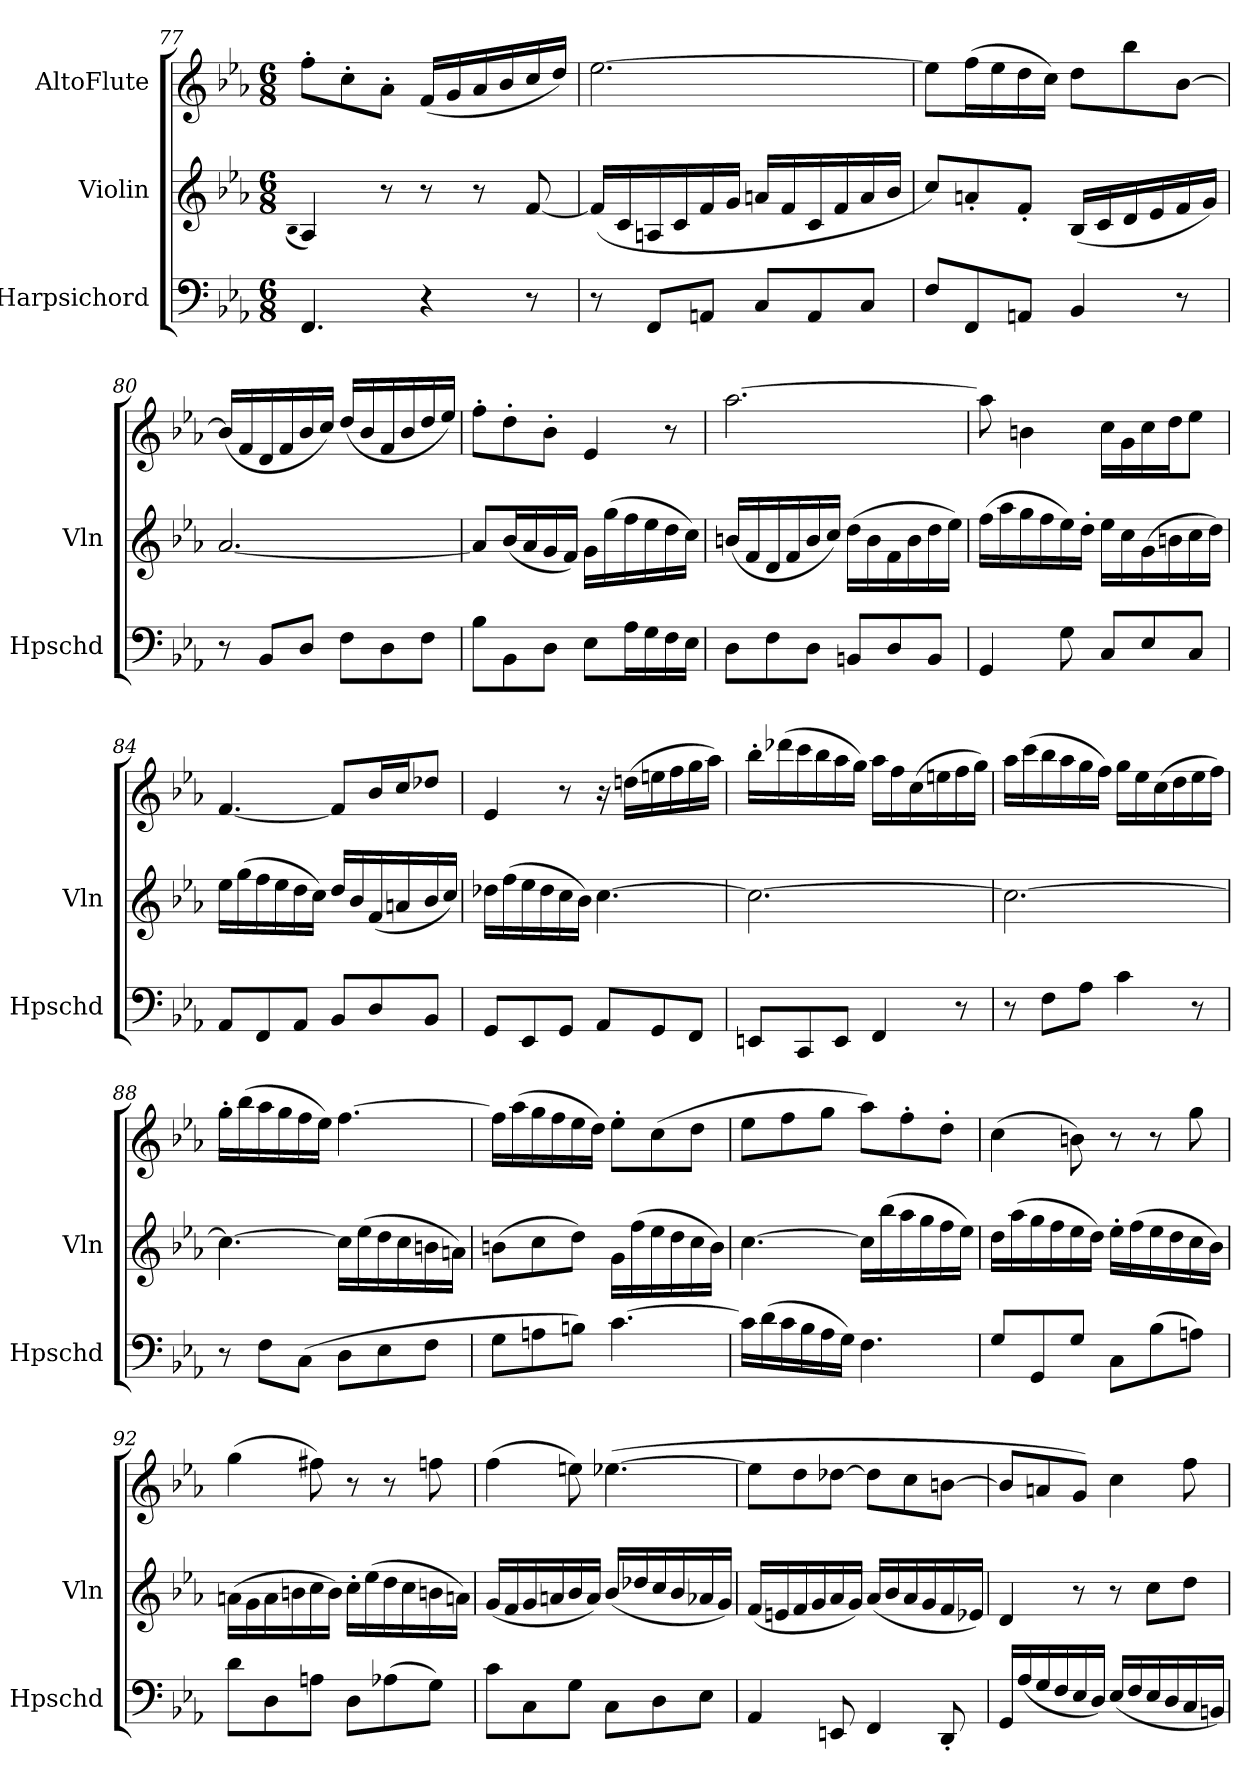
**kern	**kern	**kern
*part3	*part2	*part1
*staff3	*staff2	*staff1
*I"Harpsichord	*I"Violin	*I"AltoFlute
*I'Hpschd	*I'Vln	*
*clefF4	*clefG2	*clefG2
*k[b-e-a-]	*k[b-e-a-]	*k[b-e-a-]
*M6/8	*M6/8	*M6/8
=77	=77	=77
.	(qB-	.
4.FF/	4A-/)	8ff'\L
.	.	8cc'\
.	8r	8a-'\J
4r	8r	(16f/LL
.	.	16g/
.	8r	16a-/
.	.	16b-/
8r	[8f/	16cc/
.	.	16dd/JJ)
=78	=78	=78
8r	(16f/LL]	[2.ee-\
.	16c/	.
8FF/L	16An/	.
.	16c/	.
8AAn/J	16f/	.
.	16g/JJ	.
8C/L	16an/LL	.
.	16f/	.
8AA/	16c/	.
.	16f/	.
8C/J	16a/	.
.	16b-/JJ	.
=79	=79	=79
8F/L	8cc/L)	8ee-\L]
8FF/	8an'/	(16ff\L
.	.	16ee-\
8AAn/J	8f'/J	16dd\
.	.	16cc\JJ)
4BB-/	(16B-/LL	8dd\L
.	16c/	.
.	16d/	8bb-\
.	16e-/	.
8r	16f/	[8b-\J
.	16g/JJ)	.
=80	=80	=80
8r	[2.a-/	(16b-/LL]
.	.	16f/
8BB-/L	.	16d/
.	.	16f/
8D/J	.	16b-/
.	.	16cc/JJ)
8F\L	.	(16dd/LL
.	.	16b-/
8D\	.	16f/
.	.	16b-/
8F\J	.	16dd/
.	.	16ee-/JJ)
=81	=81	=81
8B-\L	8a-/L]	8ff'\L
8BB-\	(16b-/L	8dd'\
.	16a-/	.
8D\J	16g/	8b-'\J
.	16f/JJ)	.
8E-\L	16g\LL	4e-/
.	(16gg\	.
16A-\L	16ff\	.
16G\	16ee-\	.
16F\	16dd\	8r
16E-\JJ	16cc\JJ)	.
=82	=82	=82
8D\L	(16bn/LL	[2.aa-\
.	16f/	.
8F\	16d/	.
.	16f/	.
8D\J	16b/	.
.	16cc/JJ)	.
8BBn/L	(16dd\LL	.
.	16b\	.
8D/	16f\	.
.	16b\	.
8BB/J	16dd\	.
.	16ee-\JJ)	.
=83	=83	=83
4GG/	(16ff\LL	8aa-\]
.	16aa-\	.
.	16gg\	4bn\
.	16ff\	.
8G\	16ee-\)	.
.	16dd'\JJ	.
8C/L	16ee-\LL	16cc\LL
.	16cc\	16g\
8E-/	(16g\	16cc\
.	16bn\	16dd\J
8C/J	16cc\	8ee-\J
.	16dd\JJ)	.
=84	=84	=84
8AA-/L	16ee-\LL	[4.f/
.	(16gg\	.
8FF/	16ff\	.
.	16ee-\	.
8AA-/J	16dd\	.
.	16cc\JJ)	.
8BB-/L	16dd/LL	8f/L]
.	16b-/	.
8D/	(16f/	16b-/L
.	16an/	16cc/J
8BB-/J	16b-/	8dd-X/J
.	16cc/JJ)	.
=85	=85	=85
8GG/L	16dd-X\LL	4e-/
.	(16ff\	.
8EE-/	16ee-\	.
.	16dd-\	.
8GG/J	16cc\	8r
.	16b-\JJ)	.
8AA-/L	[4.cc\	16r
.	.	(16ddn\LL
8GG/	.	16een\
.	.	16ff\
8FF/J	.	16gg\
.	.	16aa-\JJ)
=86	=86	=86
8EEn/L	2.cc\_	16bb-'\LL
.	.	(16ddd-X\
8CC/	.	16ccc\
.	.	16bb-\
8EE/J	.	16aa-\
.	.	16gg\JJ)
4FF/	.	16aa-\LL
.	.	16ff\
.	.	(16cc\
.	.	16een\
8r	.	16ff\
.	.	16gg\JJ)
=87	=87	=87
8r	2.cc\_	16aa-\LL
.	.	(16ccc\
8F\L	.	16bb-\
.	.	16aa-\
8A-\J	.	16gg\
.	.	16ff\JJ)
4c\	.	16gg\LL
.	.	16ee-\
.	.	(16cc\
.	.	16dd\
8r	.	16ee-\
.	.	16ff\JJ)
=88	=88	=88
8r	4.cc\_	16gg'\LL
.	.	(16bb-\
8F\L	.	16aa-\
.	.	16gg\
(8C\J	.	16ff\
.	.	16ee-\JJ)
8D\L	16cc\LL]	[4.ff\
.	(16ee-\	.
8E-\	16dd\	.
.	16cc\	.
8F\J	16bn\	.
.	16an\JJ)	.
=89	=89	=89
8G\L	(8bn\L	16ff\LL]
.	.	(16aa-\
8An\	8cc\	16gg\
.	.	16ff\
8Bn\J)	8dd\J)	16ee-\
.	.	16dd\JJ)
[4.c\	16g\LL	8ee-'\L
.	(16ff\	.
.	16ee-\	(8cc\
.	16dd\	.
.	16cc\	8dd\J
.	16b\JJ)	.
=90	=90	=90
16c\LL]	[4.cc\	8ee-\L
(16d\	.	.
16c\	.	8ff\
16B-\	.	.
16A-\	.	8gg\J
16G\JJ)	.	.
4.F\	16cc\LL]	8aa-\L)
.	(16bb-\	.
.	16aa-\	8ff'\
.	16gg\	.
.	16ff\	8dd'\J
.	16ee-\JJ)	.
=91	=91	=91
8G/L	16dd\LL	(4cc\
.	(16aa-\	.
8GG/	16gg\	.
.	16ff\	.
8G/J	16ee-\	8bn\)
.	16dd\JJ)	.
8C\L	16ee-'\LL	8r
.	(16ff\	.
(8B-\	16ee-\	8r
.	16dd\	.
8An\J)	16cc\	8gg\
.	16b-\JJ)	.
=92	=92	=92
8d\L	(16an\LL	(4gg\
.	16g\	.
8D\	16a\	.
.	16bn\	.
8An\J	16cc\	8ff#X\)
.	16b\JJ)	.
8D\L	16cc'\LL	8r
.	(16ee-\	.
(8A-X\	16dd\	8r
.	16cc\	.
8G\J)	16bn\	8ffn\
.	16an\JJ)	.
=93	=93	=93
8c\L	(16g/LL	(4ff\
.	16f/	.
8C\	16g/	.
.	16an/	.
8G\J	16b-/	8een\)
.	16a/JJ)	.
8C\L	(16b-/LL	([4.ee-X\
.	16dd-X/	.
8D\	16cc/	.
.	16b-/	.
8E-\J	16a-X/	.
.	16g/JJ)	.
=94	=94	=94
4AA-/	(16f/LL	8ee-\L]
.	16en/	.
.	16f/	8dd\
.	16g/	.
8EEn/	16a-/	[8dd-X\J
.	16g/JJ)	.
4FF/	(16a-/LL	8dd-\L]
.	16b-/	.
.	16a-/	8cc\
.	16g/	.
8DD'/	16f/	[8bn\J
.	16e-X/JJ)	.
=95	=95	=95
16GG/LL	4d/	8b/L]
(16A-/	.	.
16G/	.	8an/
16F/	.	.
16E-/	8r	8g/J)
16D/JJ)	.	.
(16E-/LL	8r	4cc\
16F/	.	.
16E-/	8cc\L	.
16D/	.	.
16C/	8dd\J	8ff\
16BBn/JJ)	.	.
=	=	=
*-	*-	*-
